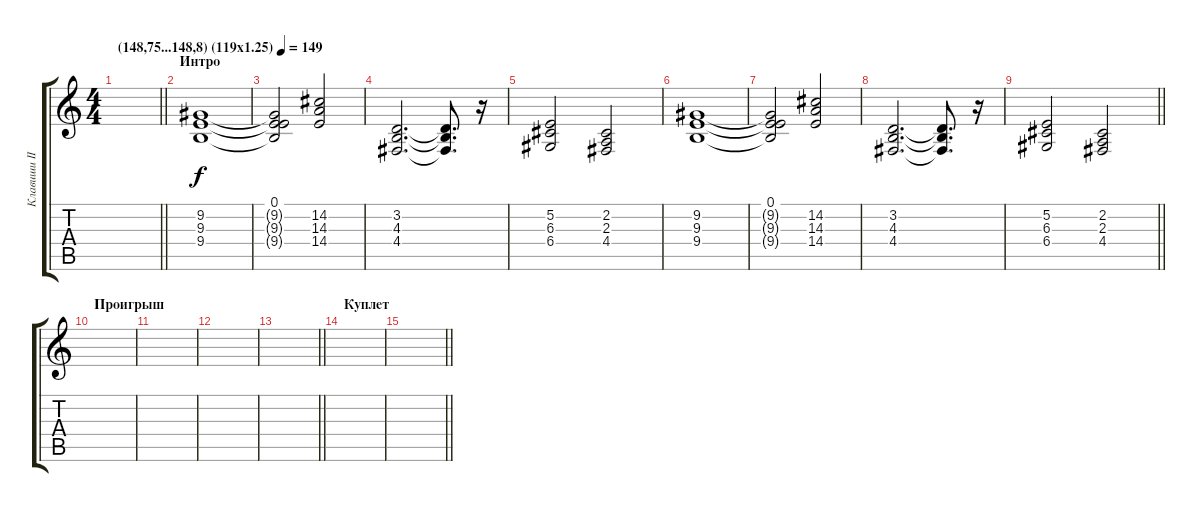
\track ("Клавиши II" "Клавиши II") {instrument lead3calliope}
\staff {score tabs}
\tuning (E4 B3 G3 D3 A2 E2) {hide}
\ts (4 4)
\tempo (149 "(148,75...148,8) (119x1.25)")
\clef g2
\barLineRight lightlight
\ks c
|
\section ("" "Интро")
(9.2 9.3 9.4).1 |
(0.1 9.2{t} 9.3{t} 9.4{t}).2 (14.2 14.3 14.4).2 |
(3.2 4.3 4.4).2{d} (3.2{t} 4.3{t} 4.4{t}).8{d} r.16 |
(5.2 6.3 6.4).2 (2.2 2.3 4.4).2 |
(9.2 9.3 9.4).1 |
(0.1 9.2{t} 9.3{t} 9.4{t}).2 (14.2 14.3 14.4).2 |
(3.2 4.3 4.4).2{d} (3.2{t} 4.3{t} 4.4{t}).8{d} r.16 |
\barLineRight lightlight
(5.2 6.3 6.4).2 (2.2 2.3 4.4).2 |
\section ("" "Проигрыш")
|
|
|
\barLineRight lightlight
|
\section ("" "Куплет")
|
\barLineRight lightlight
